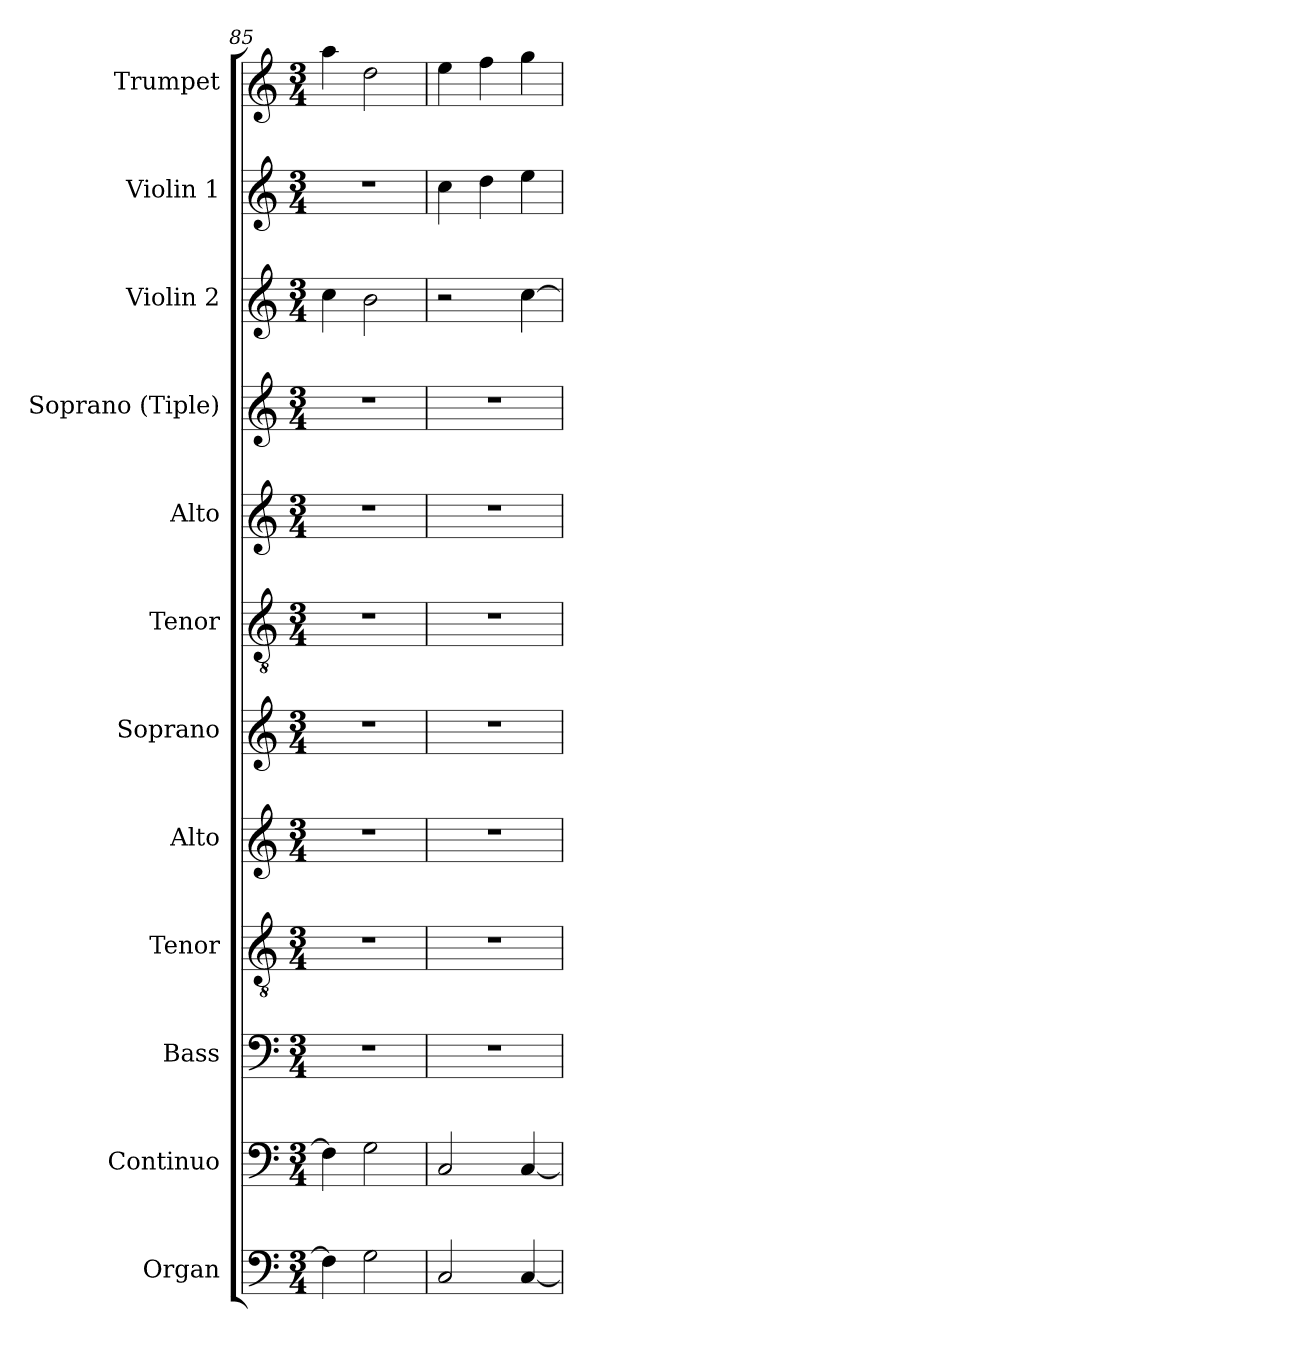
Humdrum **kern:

**kern	**kern	**kern	**kern	**kern	**kern	**kern	**kern	**kern	**kern	**kern	**kern
*part12	*part11	*part10	*part9	*part8	*part7	*part6	*part5	*part4	*part3	*part2	*part1
*staff12	*staff11	*staff10	*staff9	*staff8	*staff7	*staff6	*staff5	*staff4	*staff3	*staff2	*staff1
*I"Organ	*I"Continuo	*I"Bass	*I"Tenor	*I"Alto	*I"Soprano	*I"Tenor	*I"Alto	*I"Soprano (Tiple)	*I"Violin 2	*I"Violin 1	*I"Trumpet
*I'Org.	*I'Cont.	*I'B.	*I'T.	*I'A.	*I'S.	*I'T.	*I'A.	*I'S.	*I'Vln. 2	*I'Vln. 1	*I'Tpt.
*clefF4	*clefF4	*clefF4	*clefGv2	*clefG2	*clefG2	*clefGv2	*clefG2	*clefG2	*clefG2	*clefG2	*clefG2
*	*	*	*ITrd7c12	*	*	*ITrd7c12	*	*	*	*	*
*k[]	*k[]	*k[]	*k[]	*k[]	*k[]	*k[]	*k[]	*k[]	*k[]	*k[]	*k[]
*C:	*C:	*C:	*C:	*C:	*C:	*C:	*C:	*C:	*C:	*C:	*C:
*M3/4	*M3/4	*M3/4	*M3/4	*M3/4	*M3/4	*M3/4	*M3/4	*M3/4	*M3/4	*M3/4	*M3/4
=85	=85	=85	=85	=85	=85	=85	=85	=85	=85	=85	=85
!	!	!LO:N:vis=1	!LO:N:vis=1	!LO:N:vis=1	!LO:N:vis=1	!LO:N:vis=1	!LO:N:vis=1	!LO:N:vis=1	!	!LO:N:vis=1	!
4Fi\]	4Fi\]	2.r	2.r	2.r	2.r	2.r	2.r	2.r	4cci\	2.r	4aai\
2Gi\	2Gi\	.	.	.	.	.	.	.	2bi\	.	2ddi\
=86	=86	=86	=86	=86	=86	=86	=86	=86	=86	=86	=86
!	!	!LO:N:vis=1	!LO:N:vis=1	!LO:N:vis=1	!LO:N:vis=1	!LO:N:vis=1	!LO:N:vis=1	!LO:N:vis=1	!	!	!
2Ci/	2Ci/	2.r	2.r	2.r	2.r	2.r	2.r	2.r	2r	4cci\	4eei\
.	.	.	.	.	.	.	.	.	.	4ddi\	4ffi\
[4Ci/	[4Ci/	.	.	.	.	.	.	.	[4cci\	4eei\	4ggi\
=	=	=	=	=	=	=	=	=	=	=	=
*-	*-	*-	*-	*-	*-	*-	*-	*-	*-	*-	*-
